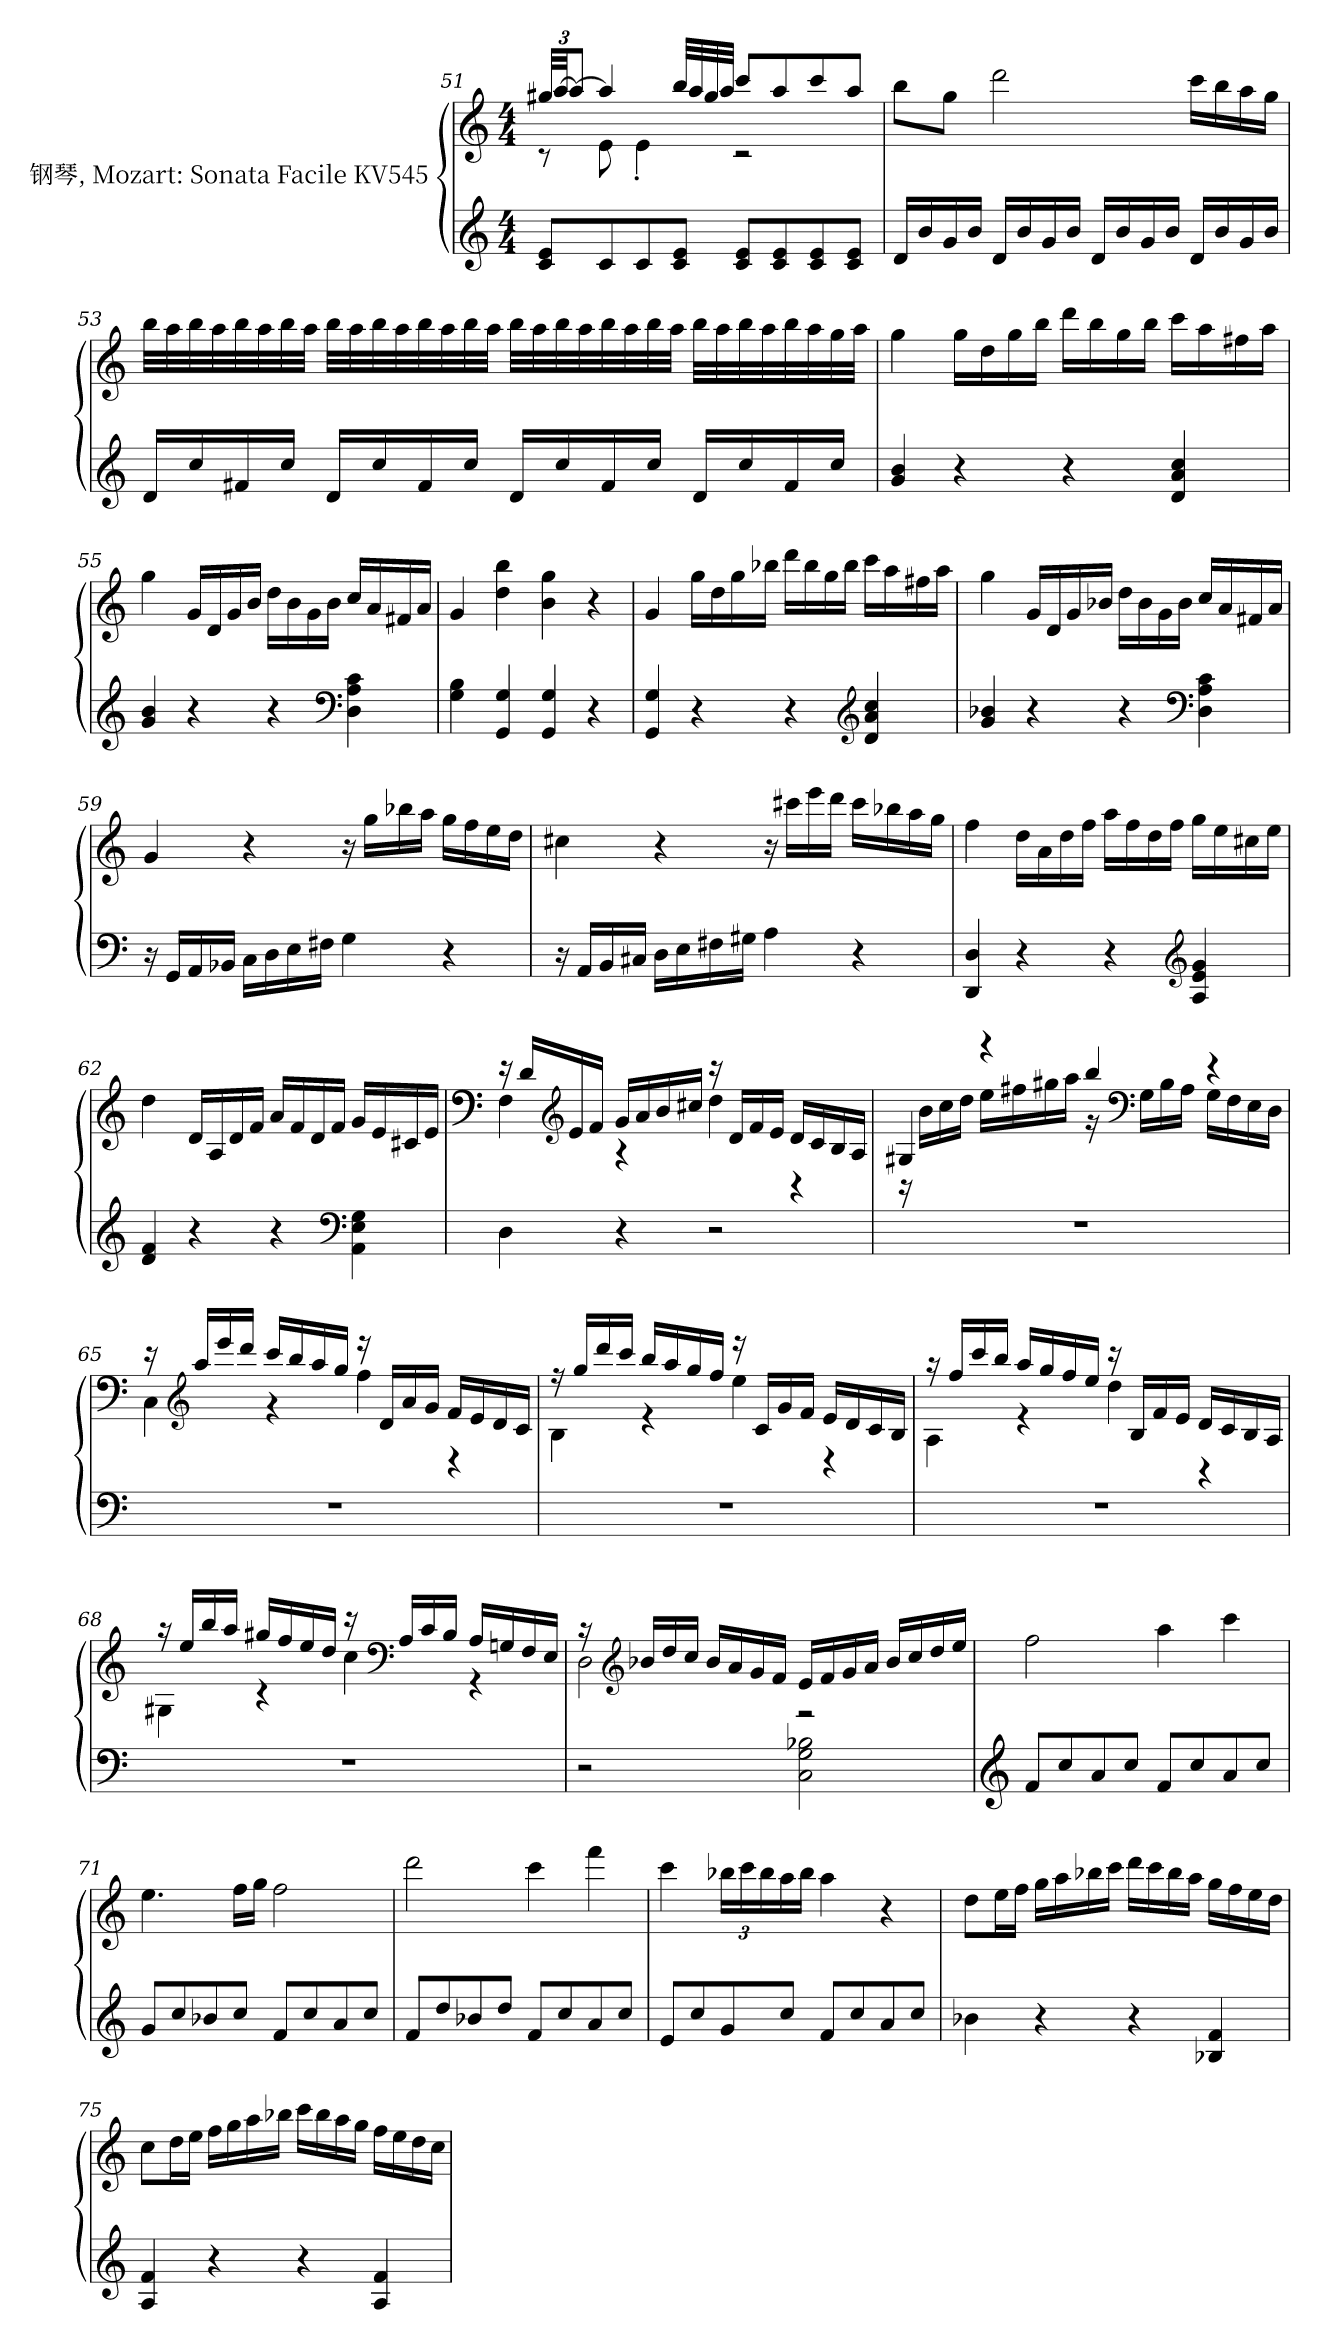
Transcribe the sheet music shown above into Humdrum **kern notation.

**kern	**kern
*part1	*part1
*staff2	*staff1
*I"钢琴, Mozart: Sonata Facile KV545	*
*clefG2	*clefG2
*k[]	*k[]
*M4/4	*M4/4
*	*Xbrackettup
=51	=51
*	*^
8c/ 8e/L	48gg#X/LLL	8r
.	[48aa/JJ	.
.	12aa/J_	.
8c/	4aa/]	8e\
8c/	.	4e'\
8c/ 8e/J	32bb/LLL	.
.	32aa/	.
.	32gg#/	.
.	32aa/JJJ	.
8c/ 8e/L	8ccc/L	2r
8c/ 8e/	8aa/	.
8c/ 8e/	8ccc/	.
8c/ 8e/J	8aa/J	.
*	*v	*v
!!LO:LB:g=z
=52	=52
16d/LL	8bb\L
16b/	.
16g/	8gg\J
16b/JJ	.
16d/LL	2ddd\
16b/	.
16g/	.
16b/JJ	.
16d/LL	.
16b/	.
16g/	.
16b/JJ	.
16d/LL	16ccc\LL
16b/	16bb\
16g/	16aa\
16b/JJ	16gg\JJ
!!LO:LB:g=z
=53	=53
16d/LL	32bb\LLL
.	32aa\
16cc/	32bb\
.	32aa\
16f#X/	32bb\
.	32aa\
16cc/JJ	32bb\
.	32aa\JJJ
16d/LL	32bb\LLL
.	32aa\
16cc/	32bb\
.	32aa\
16f#/	32bb\
.	32aa\
16cc/JJ	32bb\
.	32aa\JJJ
16d/LL	32bb\LLL
.	32aa\
16cc/	32bb\
.	32aa\
16f#/	32bb\
.	32aa\
16cc/JJ	32bb\
.	32aa\JJJ
16d/LL	32bb\LLL
.	32aa\
16cc/	32bb\
.	32aa\
16f#/	32bb\
.	32aa\
16cc/JJ	32gg\
.	32aa\JJJ
!!LO:LB:g=z
=54	=54
4g/ 4b/	4gg\
4r	16gg\LL
.	16dd\
.	16gg\
.	16bb\JJ
4r	16ddd\LL
.	16bb\
.	16gg\
.	16bb\JJ
4d/ 4a/ 4cc/	16ccc\LL
.	16aa\
.	16ff#X\
.	16aa\JJ
=55	=55
4g/ 4b/	4gg\
4r	16g/LL
.	16d/
.	16g/
.	16b/JJ
4r	16dd\LL
.	16b\
.	16g\
.	16b\JJ
*clefF4	*
4D\ 4A\ 4c\	16cc/LL
.	16a/
.	16f#X/
.	16a/JJ
=56	=56
4G\ 4B\	4g/
4GG/ 4G/	4dd\ 4bb\
4GG/ 4G/	4b\ 4gg\
4r	4r
!!LO:PB:g=z
=57	=57
*	*MM132
4GG/ 4G/	4g/
4r	16gg\LL
.	16dd\
.	16gg\
.	16bb-X\JJ
4r	16ddd\LL
.	16bb-\
.	16gg\
.	16bb-\JJ
*clefG2	*
4d/ 4a/ 4cc/	16ccc\LL
.	16aa\
.	16ff#X\
.	16aa\JJ
=58	=58
4g/ 4b-X/	4gg\
4r	16g/LL
.	16d/
.	16g/
.	16b-X/JJ
4r	16dd\LL
.	16b-\
.	16g\
.	16b-\JJ
*clefF4	*
4D\ 4A\ 4c\	16cc/LL
.	16a/
.	16f#X/
.	16a/JJ
!!LO:LB:g=z
=59	=59
16r	4g/
16GG/LL	.
16AA/	.
16BB-X/JJ	.
16C\LL	4r
16D\	.
16E\	.
16F#X\JJ	.
4G\	16r
.	16gg\LL
.	16bb-X\
.	16aa\JJ
4r	16gg\LL
.	16ff\
.	16ee\
.	16dd\JJ
=60	=60
16r	4cc#X\
16AA/LL	.
16BB/	.
16C#X/JJ	.
16D\LL	4r
16E\	.
16F#X\	.
16G#X\JJ	.
4A\	16r
.	16ccc#X\LL
.	16eee\
.	16ddd\JJ
4r	16ccc#\LL
.	16bb-X\
.	16aa\
.	16gg\JJ
!!LO:LB:g=z
=61	=61
4DD/ 4D/	4ff\
4r	16dd\LL
.	16a\
.	16dd\
.	16ff\JJ
4r	16aa\LL
.	16ff\
.	16dd\
.	16ff\JJ
*clefG2	*
4A/ 4e/ 4g/	16gg\LL
.	16ee\
.	16cc#X\
.	16ee\JJ
=62	=62
4d/ 4f/	4dd\
4r	16d/LL
.	16A/
.	16d/
.	16f/JJ
4r	16a/LL
.	16f/
.	16d/
.	16f/JJ
*clefF4	*
4AA\ 4E\ 4G\	16g/LL
.	16e/
.	16c#X/
.	16e/JJ
!!LO:LB:g=z
=63	=63
*	*clefF4
*	*^
4D\	16r	4F\
.	16d/LL	.
*	*clefG2	*
.	16e/	.
.	16f/JJ	.
4r	16g/LL	4r
.	16a/	.
.	16b/	.
.	16cc#X/JJ	.
2r	16r	4dd\
.	16d/LL	.
.	16f/	.
.	16e/JJ	.
.	16d/LL	4r
.	16c/	.
.	16B/	.
.	16A/JJ	.
=64	=64	=64
1r	4G#X/	16r
.	.	16b\LL
.	.	16cc\
.	.	16dd\JJ
.	4r	16ee\LL
.	.	16ff#X\
.	.	16gg#X\
.	.	16aa\JJ
.	4bb/	16r
*	*clefF4	*
.	.	16G#\LL
.	.	16B\
.	.	16A\JJ
.	4r	16G#\LL
.	.	16F\
.	.	16E\
.	.	16D\JJ
!!LO:LB:g=z	!!
=65	=65	=65
1r	16r	4C\
*	*clefG2	*
.	16aa/LL	.
.	16eee/	.
.	16ddd/JJ	.
.	16ccc/LL	4r
.	16bb/	.
.	16aa/	.
.	16gg/JJ	.
.	16r	4ff\
.	16d/LL	.
.	16a/	.
.	16g/JJ	.
.	16f/LL	4r
.	16e/	.
.	16d/	.
.	16c/JJ	.
=66	=66	=66
1r	16r	4B\
.	16gg/LL	.
.	16ddd/	.
.	16ccc/JJ	.
.	16bb/LL	4r
.	16aa/	.
.	16gg/	.
.	16ff/JJ	.
.	16r	4ee\
.	16c/LL	.
.	16g/	.
.	16f/JJ	.
.	16e/LL	4r
.	16d/	.
.	16c/	.
.	16B/JJ	.
!!LO:LB:g=z	!!
=67	=67	=67
1r	16r	4A\
.	16ff/LL	.
.	16ccc/	.
.	16bb/JJ	.
.	16aa/LL	4r
.	16gg/	.
.	16ff/	.
.	16ee/JJ	.
.	16r	4dd\
.	16B/LL	.
.	16f/	.
.	16e/JJ	.
.	16d/LL	4r
.	16c/	.
.	16B/	.
.	16A/JJ	.
=68	=68	=68
1r	16r	4G#X\
.	16ee/LL	.
.	16bb/	.
.	16aa/JJ	.
.	16gg#X/LL	4r
.	16ff/	.
.	16ee/	.
.	16dd/JJ	.
.	16r	4cc\
*	*clefF4	*
.	16A/LL	.
.	16c/	.
.	16B/JJ	.
.	16A/LL	4r
.	16Gn/	.
.	16F/	.
.	16E/JJ	.
!!LO:PB:g=z	!!
=69	=69	=69
2r	16r	2D\
*	*clefG2	*
.	16b-X/LL	.
.	16dd/	.
.	16cc/JJ	.
.	16b-/LL	.
.	16a/	.
.	16g/	.
.	16f/JJ	.
2C\ 2G\ 2B-X\	16e/LL	2r
.	16f/	.
.	16g/	.
.	16a/JJ	.
.	16b-/LL	.
.	16cc/	.
.	16dd/	.
.	16ee/JJ	.
*	*v	*v
=70	=70
*clefG2	*
8f/L	2ff\
8cc/	.
8a/	.
8cc/J	.
8f/L	4aa\
8cc/	.
8a/	4ccc\
8cc/J	.
=71	=71
8g/L	4.ee\
8cc/	.
8b-X/	.
8cc/J	16ff\LL
.	16gg\JJ
8f/L	2ff\
8cc/	.
8a/	.
8cc/J	.
!!LO:LB:g=z
=72	=72
8f/L	2ddd\
8dd/	.
8b-X/	.
8dd/J	.
8f/L	4ccc\
8cc/	.
8a/	4fff\
8cc/J	.
=73	=73
8e/L	4ccc\
8cc/	.
8g/	24bb-X\LL
.	24ccc\
.	24bb-\
8cc/J	16aa\
.	16bb-\JJ
8f/L	4aa\
8cc/	.
8a/	4r
8cc/J	.
=74	=74
4b-X\	8dd\L
.	16ee\L
.	16ff\JJ
4r	16gg\LL
.	16aa\
.	16bb-X\
.	16ccc\JJ
4r	16ddd\LL
.	16ccc\
.	16bb-\
.	16aa\JJ
4B-X/ 4f/	16gg\LL
.	16ff\
.	16ee\
.	16dd\JJ
!!LO:LB:g=z
=75	=75
4A/ 4f/	8cc\L
.	16dd\L
.	16ee\JJ
4r	16ff\LL
.	16gg\
.	16aa\
.	16bb-X\JJ
4r	16ccc\LL
.	16bb-\
.	16aa\
.	16gg\JJ
4A/ 4f/	16ff\LL
.	16ee\
.	16dd\
.	16cc\JJ
=	=
*-	*-
